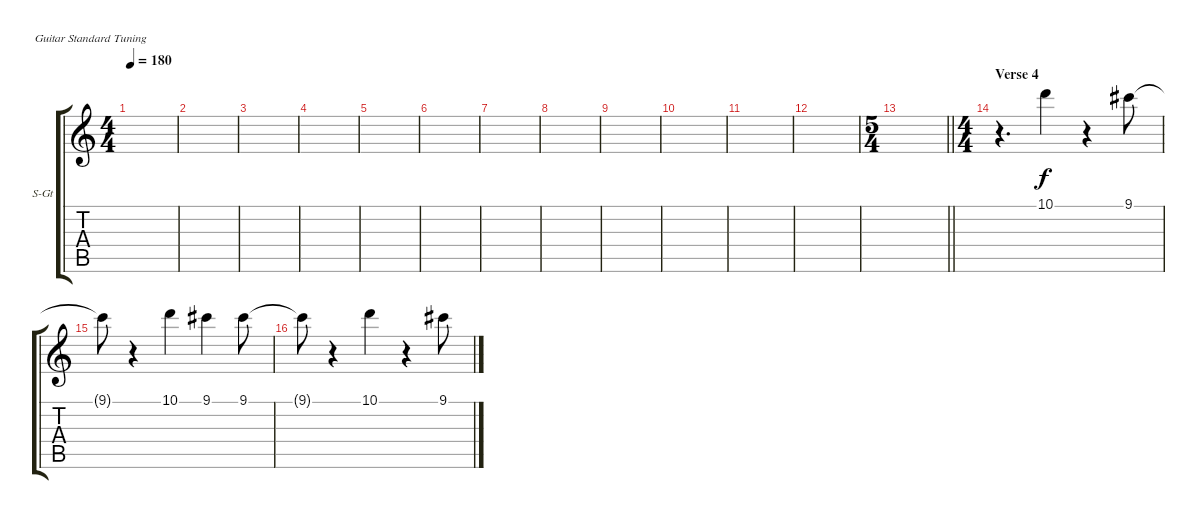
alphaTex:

\bracketExtendMode groupsimilarinstruments
\firstSystemTrackNameOrientation horizontal
\otherSystemsTrackNameOrientation horizontal
\track ("Vocals" "S-Gt") {instrument synthvoice}
\staff {score tabs}
\tuning (E4 B3 G3 D3 A2 E2)
\displaytranspose 12
\ts (4 4)
\tempo 180
\clef g2
\ks c
|
|
|
|
|
|
|
|
|
|
|
|
\ts (5 4)
\barLineRight lightlight
|
\ts (4 4)
\section ("" "Verse 4")
r.4{d} 10.1.4 r.4 9.1.8 |
9.1{t}.8 r.4 10.1.4 9.1.4 9.1.8 |
9.1{t}.8 r.4 10.1.4 r.4 9.1.8
